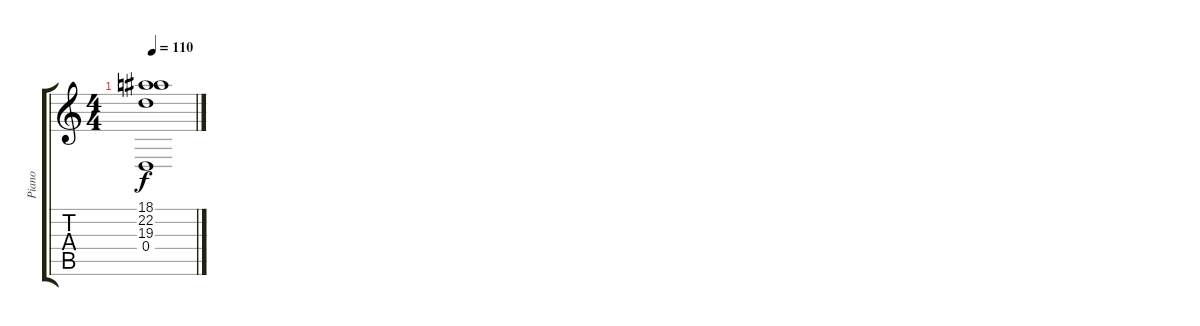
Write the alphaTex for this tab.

\track ("Piano" "Piano") {instrument brightacousticpiano}
\staff {score tabs}
\tuning (E4 B3 G3 D3 A2 E2) {hide}
\ts (4 4)
\tempo 110
\clef g2
\ks c
(18.1{t} 22.2{t} 19.3{t} 0.4{t}).1{dy f}
